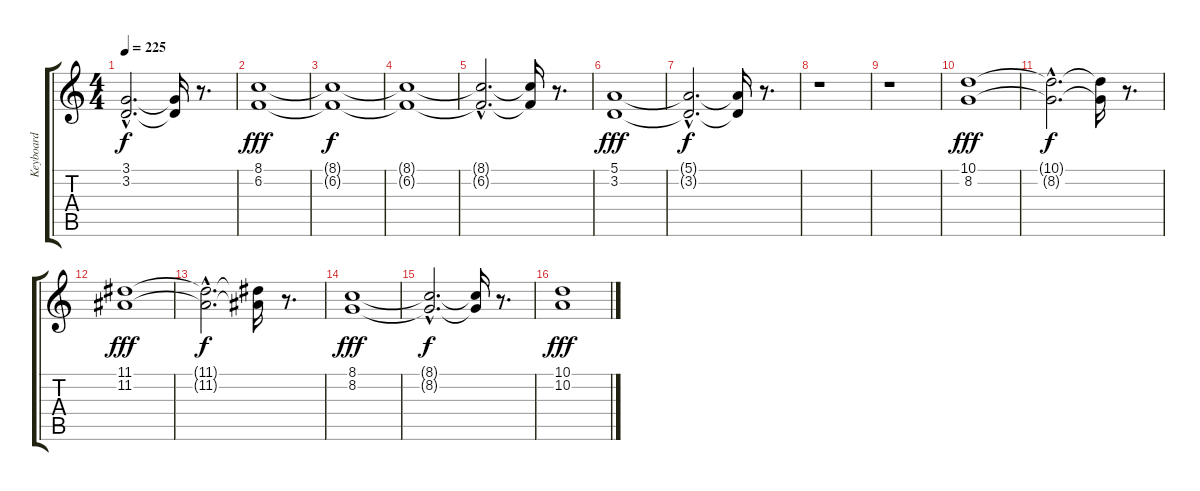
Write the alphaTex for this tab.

\track ("Keyboard" "Keyboard") {instrument tremolostrings}
\staff {score tabs}
\tuning (E4 B3 G3 D3 A2 E2) {hide}
\ts (4 4)
\tempo 225
\clef g2
\ks c
(3.1{hac t} 3.2{hac t}).2{d dy f} (3.1{t} 3.2{t}).16 r.8{d} |
(8.1 6.2).1{dy fff} |
(8.1{t} 6.2{t}).1{dy f} |
(8.1{t} 6.2{t}).1 |
(8.1{hac t} 6.2{hac t}).2{d} (8.1{t} 6.2{t}).16 r.8{d} |
(5.1 3.2).1{dy fff} |
(5.1{hac t} 3.2{hac t}).2{d dy f} (5.1{t} 3.2{t}).16 r.8{d} |
r.1 |
r.1 |
(10.1 8.2).1{dy fff} |
(10.1{hac t} 8.2{hac t}).2{d dy f} (10.1{t} 8.2{t}).16 r.8{d} |
(11.1 11.2).1{dy fff} |
(11.1{hac t} 11.2{hac t}).2{d dy f} (11.1{t} 11.2{t}).16 r.8{d} |
(8.1 8.2).1{dy fff} |
(8.1{hac t} 8.2{hac t}).2{d dy f} (8.1{t} 8.2{t}).16 r.8{d} |
(10.1 10.2).1{dy fff}
